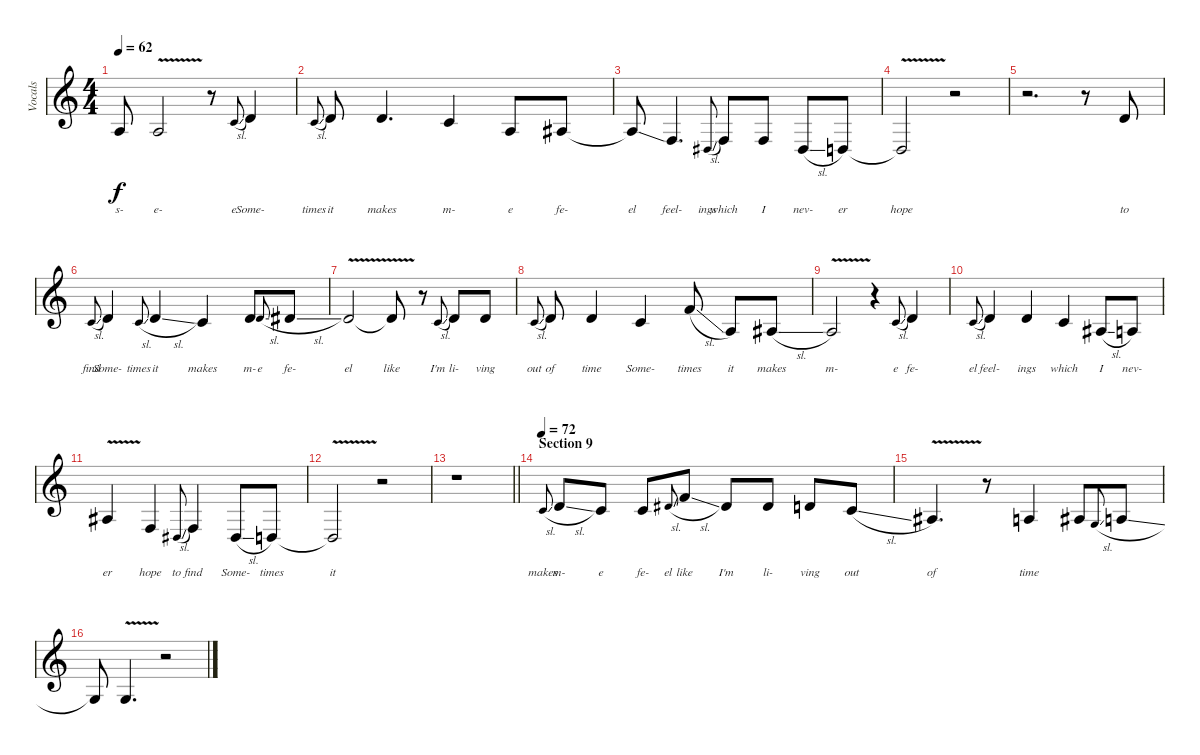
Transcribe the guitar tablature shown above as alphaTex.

\track ("Vocals" "Vocals") {instrument tenorsax}
\staff {score}
\tuning (E4 B3 G3 D3 A2 E2) {hide}
\ts (4 4)
\tempo 62
\clef g2
\ks c
2.3.8{lyrics (0 "s-") lyrics (1 "") lyrics (2 "") lyrics (3 "") lyrics (4 "") dy f} 2.3{v}.2{lyrics (0 "e-") lyrics (1 "") lyrics (2 "") lyrics (3 "") lyrics (4 "")} r.8 5.3{sl}.8{lyrics (0 "e") lyrics (1 "") lyrics (2 "") lyrics (3 "") lyrics (4 "") gr onbeat} 7.3.4{lyrics (0 "Some-") lyrics (1 "") lyrics (2 "") lyrics (3 "") lyrics (4 "")} |
5.3{sl}.8{lyrics (0 "times") lyrics (1 "") lyrics (2 "") lyrics (3 "") lyrics (4 "") gr onbeat} 7.3.8{lyrics (0 "it") lyrics (1 "") lyrics (2 "") lyrics (3 "") lyrics (4 "")} 7.3.4{d lyrics (0 "makes") lyrics (1 "") lyrics (2 "") lyrics (3 "") lyrics (4 "")} 5.3.4{lyrics (0 "m-") lyrics (1 "") lyrics (2 "") lyrics (3 "") lyrics (4 "")} 7.4.8{lyrics (0 "e") lyrics (1 "") lyrics (2 "") lyrics (3 "") lyrics (4 "")} 8.4.8{lyrics (0 "fe-") lyrics (1 "") lyrics (2 "") lyrics (3 "") lyrics (4 "")} |
8.4{ss t}.8{lyrics (0 "el") lyrics (1 "") lyrics (2 "") lyrics (3 "") lyrics (4 "")} 3.4.4{d lyrics (0 "feel-") lyrics (1 "") lyrics (2 "") lyrics (3 "") lyrics (4 "")} 6.5{sl}.8{lyrics (0 "ings") lyrics (1 "") lyrics (2 "") lyrics (3 "") lyrics (4 "") gr onbeat} 8.5.8{lyrics (0 "which") lyrics (1 "") lyrics (2 "") lyrics (3 "") lyrics (4 "")} 8.5.8{lyrics (0 "I") lyrics (1 "") lyrics (2 "") lyrics (3 "") lyrics (4 "")} 6.5{sl}.8{lyrics (0 "nev-") lyrics (1 "") lyrics (2 "") lyrics (3 "") lyrics (4 "")} 5.5.8{lyrics (0 "er") lyrics (1 "") lyrics (2 "") lyrics (3 "") lyrics (4 "")} |
5.5{v t}.2{lyrics (0 "hope") lyrics (1 "") lyrics (2 "") lyrics (3 "") lyrics (4 "")} r.2 |
r.2{d} r.8 12.4.8{lyrics (0 "to") lyrics (1 "") lyrics (2 "") lyrics (3 "") lyrics (4 "")} |
10.4{sl}.8{lyrics (0 "find") lyrics (1 "") lyrics (2 "") lyrics (3 "") lyrics (4 "") gr onbeat} 12.4.4{lyrics (0 "Some-") lyrics (1 "") lyrics (2 "") lyrics (3 "") lyrics (4 "")} 10.4{sl}.8{lyrics (0 "times") lyrics (1 "") lyrics (2 "") lyrics (3 "") lyrics (4 "") gr onbeat} 12.4{sl}.4{lyrics (0 "it") lyrics (1 "") lyrics (2 "") lyrics (3 "") lyrics (4 "")} 10.4.4{lyrics (0 "makes") lyrics (1 "") lyrics (2 "") lyrics (3 "") lyrics (4 "")} 12.4.8{lyrics (0 "m-") lyrics (1 "") lyrics (2 "") lyrics (3 "") lyrics (4 "")} 12.4{sl}.8{lyrics (0 "e") lyrics (1 "") lyrics (2 "") lyrics (3 "") lyrics (4 "") gr onbeat} 13.4{sl}.8{lyrics (0 "fe-") lyrics (1 "") lyrics (2 "") lyrics (3 "") lyrics (4 "")} |
12.4{v}.2{lyrics (0 "el") lyrics (1 "") lyrics (2 "") lyrics (3 "") lyrics (4 "")} 12.4{t}.8{lyrics (0 "like") lyrics (1 "") lyrics (2 "") lyrics (3 "") lyrics (4 "")} r.8 5.3{sl}.8{lyrics (0 "I'm") lyrics (1 "") lyrics (2 "") lyrics (3 "") lyrics (4 "") gr onbeat} 7.3.8{lyrics (0 "li-") lyrics (1 "") lyrics (2 "") lyrics (3 "") lyrics (4 "")} 7.3.8{lyrics (0 "ving") lyrics (1 "") lyrics (2 "") lyrics (3 "") lyrics (4 "")} |
5.3{sl}.8{lyrics (0 "out") lyrics (1 "") lyrics (2 "") lyrics (3 "") lyrics (4 "") gr onbeat} 7.3.8{lyrics (0 "of") lyrics (1 "") lyrics (2 "") lyrics (3 "") lyrics (4 "")} 7.3.4{lyrics (0 "time") lyrics (1 "") lyrics (2 "") lyrics (3 "") lyrics (4 "")} 5.3.4{lyrics (0 "Some-") lyrics (1 "") lyrics (2 "") lyrics (3 "") lyrics (4 "")} 10.3{sl}.8{lyrics (0 "times") lyrics (1 "") lyrics (2 "") lyrics (3 "") lyrics (4 "")} 2.3.8{lyrics (0 "it") lyrics (1 "") lyrics (2 "") lyrics (3 "") lyrics (4 "")} 3.3{sl}.8{lyrics (0 "makes") lyrics (1 "") lyrics (2 "") lyrics (3 "") lyrics (4 "")} |
2.3{v}.2{lyrics (0 "m-") lyrics (1 "") lyrics (2 "") lyrics (3 "") lyrics (4 "")} r.4 5.3{sl}.8{lyrics (0 "e") lyrics (1 "") lyrics (2 "") lyrics (3 "") lyrics (4 "") gr onbeat} 7.3.4{lyrics (0 "fe-") lyrics (1 "") lyrics (2 "") lyrics (3 "") lyrics (4 "")} |
5.3{sl}.8{lyrics (0 "el") lyrics (1 "") lyrics (2 "") lyrics (3 "") lyrics (4 "") gr onbeat} 7.3.4{lyrics (0 "feel-") lyrics (1 "") lyrics (2 "") lyrics (3 "") lyrics (4 "")} 7.3.4{lyrics (0 "ings") lyrics (1 "") lyrics (2 "") lyrics (3 "") lyrics (4 "")} 5.3.4{lyrics (0 "which") lyrics (1 "") lyrics (2 "") lyrics (3 "") lyrics (4 "")} 8.4{sl}.8{lyrics (0 "I") lyrics (1 "") lyrics (2 "") lyrics (3 "") lyrics (4 "")} 7.4.8{lyrics (0 "nev-") lyrics (1 "") lyrics (2 "") lyrics (3 "") lyrics (4 "")} |
8.4{v}.4{lyrics (0 "er") lyrics (1 "") lyrics (2 "") lyrics (3 "") lyrics (4 "")} 3.4.4{lyrics (0 "hope") lyrics (1 "") lyrics (2 "") lyrics (3 "") lyrics (4 "")} 6.5{sl}.8{lyrics (0 "to") lyrics (1 "") lyrics (2 "") lyrics (3 "") lyrics (4 "") gr onbeat} 8.5.4{lyrics (0 "find") lyrics (1 "") lyrics (2 "") lyrics (3 "") lyrics (4 "")} 6.5{sl}.8{lyrics (0 "Some-") lyrics (1 "") lyrics (2 "") lyrics (3 "") lyrics (4 "")} 5.5.8{lyrics (0 "times") lyrics (1 "") lyrics (2 "") lyrics (3 "") lyrics (4 "")} |
5.5{v t}.2{lyrics (0 "it") lyrics (1 "") lyrics (2 "") lyrics (3 "") lyrics (4 "")} r.2 |
\barLineRight lightlight
r.1 |
\section ("" "Section 9")
\tempo 72
5.3{sl}.8{lyrics (0 "makes") lyrics (1 "") lyrics (2 "") lyrics (3 "") lyrics (4 "") gr onbeat} 7.3{sl}.8{lyrics (0 "m-") lyrics (1 "") lyrics (2 "") lyrics (3 "") lyrics (4 "")} 5.3.8{lyrics (0 "e") lyrics (1 "") lyrics (2 "") lyrics (3 "") lyrics (4 "")} 5.3.8{lyrics (0 "fe-") lyrics (1 "") lyrics (2 "") lyrics (3 "") lyrics (4 "")} 8.3{sl}.8{lyrics (0 "el") lyrics (1 "") lyrics (2 "") lyrics (3 "") lyrics (4 "") gr onbeat} 10.3{sl}.8{lyrics (0 "like") lyrics (1 "") lyrics (2 "") lyrics (3 "") lyrics (4 "")} 8.3.8{lyrics (0 "I'm") lyrics (1 "") lyrics (2 "") lyrics (3 "") lyrics (4 "")} 8.3.8{lyrics (0 "li-") lyrics (1 "") lyrics (2 "") lyrics (3 "") lyrics (4 "")} 7.3.8{lyrics (0 "ving") lyrics (1 "") lyrics (2 "") lyrics (3 "") lyrics (4 "")} 10.4{sl}.8{lyrics (0 "out") lyrics (1 "") lyrics (2 "") lyrics (3 "") lyrics (4 "")} |
8.4{v}.4{d lyrics (0 "of") lyrics (1 "") lyrics (2 "") lyrics (3 "") lyrics (4 "")} r.8 7.4.4{lyrics (0 "time") lyrics (1 "") lyrics (2 "") lyrics (3 "") lyrics (4 "")} 8.4.8 5.4{sl}.8{gr onbeat} 7.4{sl}.8 |
5.4.8 5.4{v}.4{d} r.2
